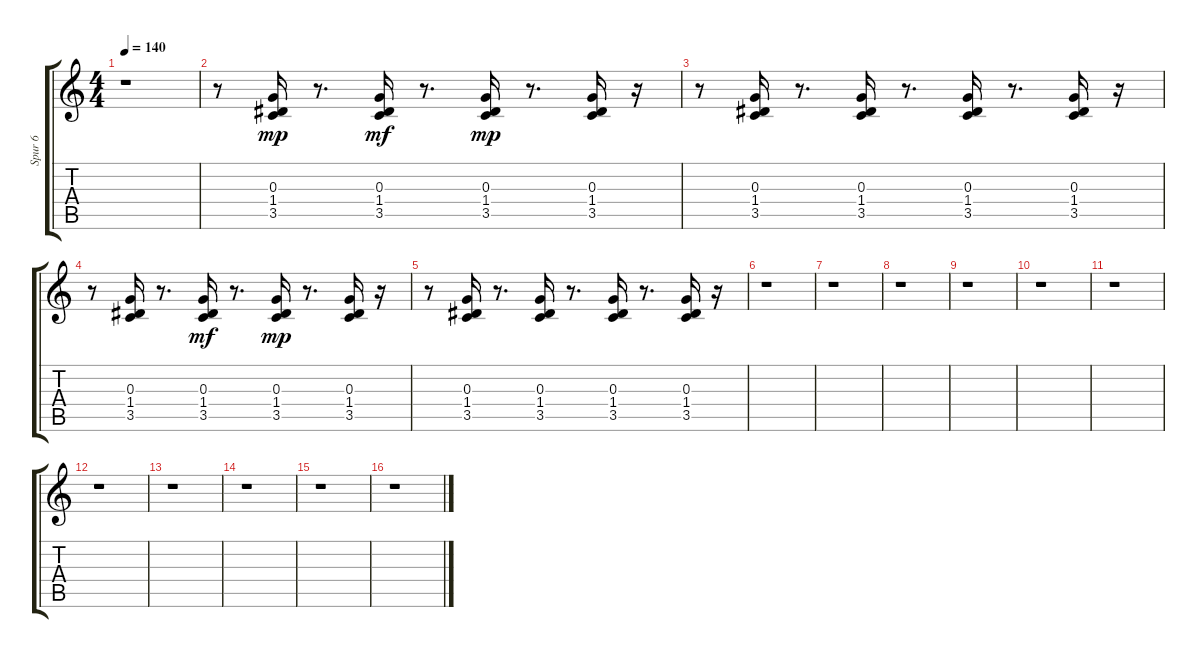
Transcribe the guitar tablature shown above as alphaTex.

\track ("Spur 6" "Spur 6") {instrument electricguitarclean}
\staff {score tabs}
\tuning (E4 B3 G3 D3 A2 E2) {hide}
\ts (4 4)
\tempo 140
\clef g2
\ks c
r.1{dy mp instrument electricguitarclean} |
r.8 (0.3 1.4 3.5).16 r.8{d} (0.3 1.4 3.5).16{dy mf} r.8{d} (0.3 1.4 3.5).16{dy mp} r.8{d} (0.3 1.4 3.5).16 r.16 |
r.8 (0.3 1.4 3.5).16 r.8{d} (0.3 1.4 3.5).16 r.8{d} (0.3 1.4 3.5).16 r.8{d} (0.3 1.4 3.5).16 r.16 |
r.8 (0.3 1.4 3.5).16 r.8{d} (0.3 1.4 3.5).16{dy mf} r.8{d} (0.3 1.4 3.5).16{dy mp} r.8{d} (0.3 1.4 3.5).16 r.16 |
r.8 (0.3 1.4 3.5).16 r.8{d} (0.3 1.4 3.5).16 r.8{d} (0.3 1.4 3.5).16 r.8{d} (0.3 1.4 3.5).16 r.16 |
r.1 |
r.1 |
r.1 |
r.1 |
r.1 |
r.1 |
r.1 |
r.1 |
r.1 |
r.1 |
r.1
